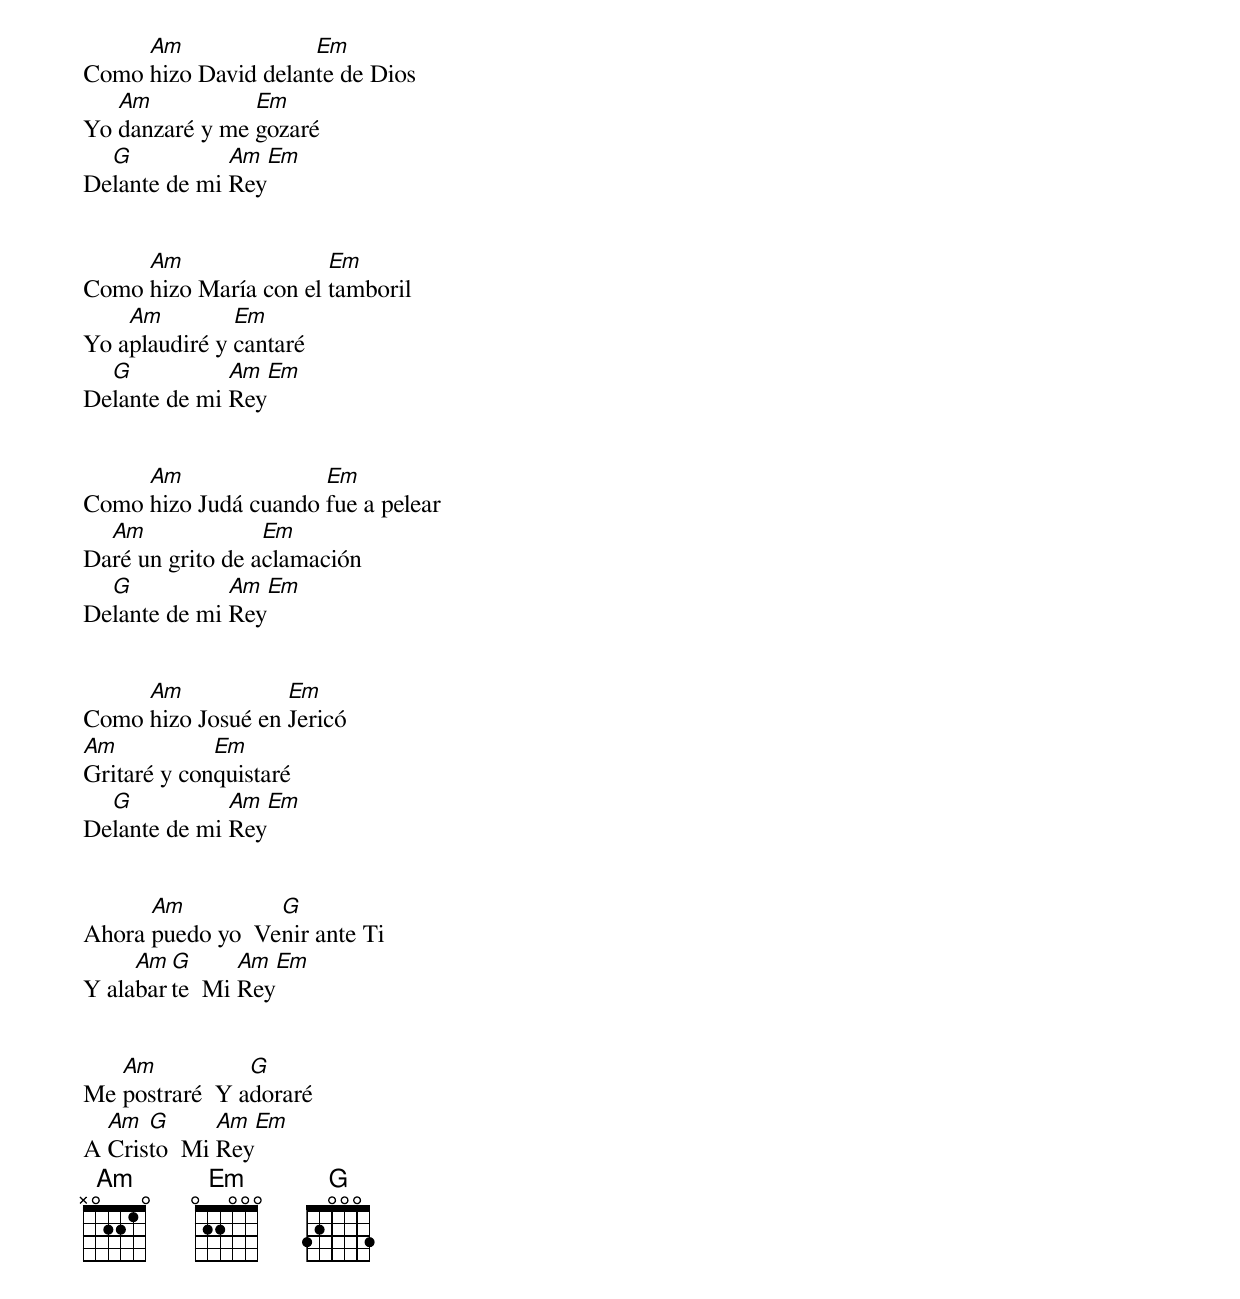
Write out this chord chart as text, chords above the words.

     Am              Em
Como hizo David delante de Dios
   Am           Em
Yo danzaré y me gozaré
  G           Am   Em
Delante de mi Rey


     Am                Em
Como hizo María con el tamboril
    Am         Em
Yo aplaudiré y cantaré
  G           Am   Em
Delante de mi Rey


     Am               Em
Como hizo Judá cuando fue a pelear
  Am              Em
Daré un grito de aclamación
  G           Am   Em
Delante de mi Rey


     Am            Em
Como hizo Josué en Jericó
Am           Em
Gritaré y conquistaré
  G           Am   Em
Delante de mi Rey


      Am          G
Ahora puedo yo  Venir ante Ti
     Am G      Am   Em
Y alabarte  Mi Rey


   Am           G
Me postraré  Y adoraré
  Am  G      Am   Em
A Cristo  Mi Rey
